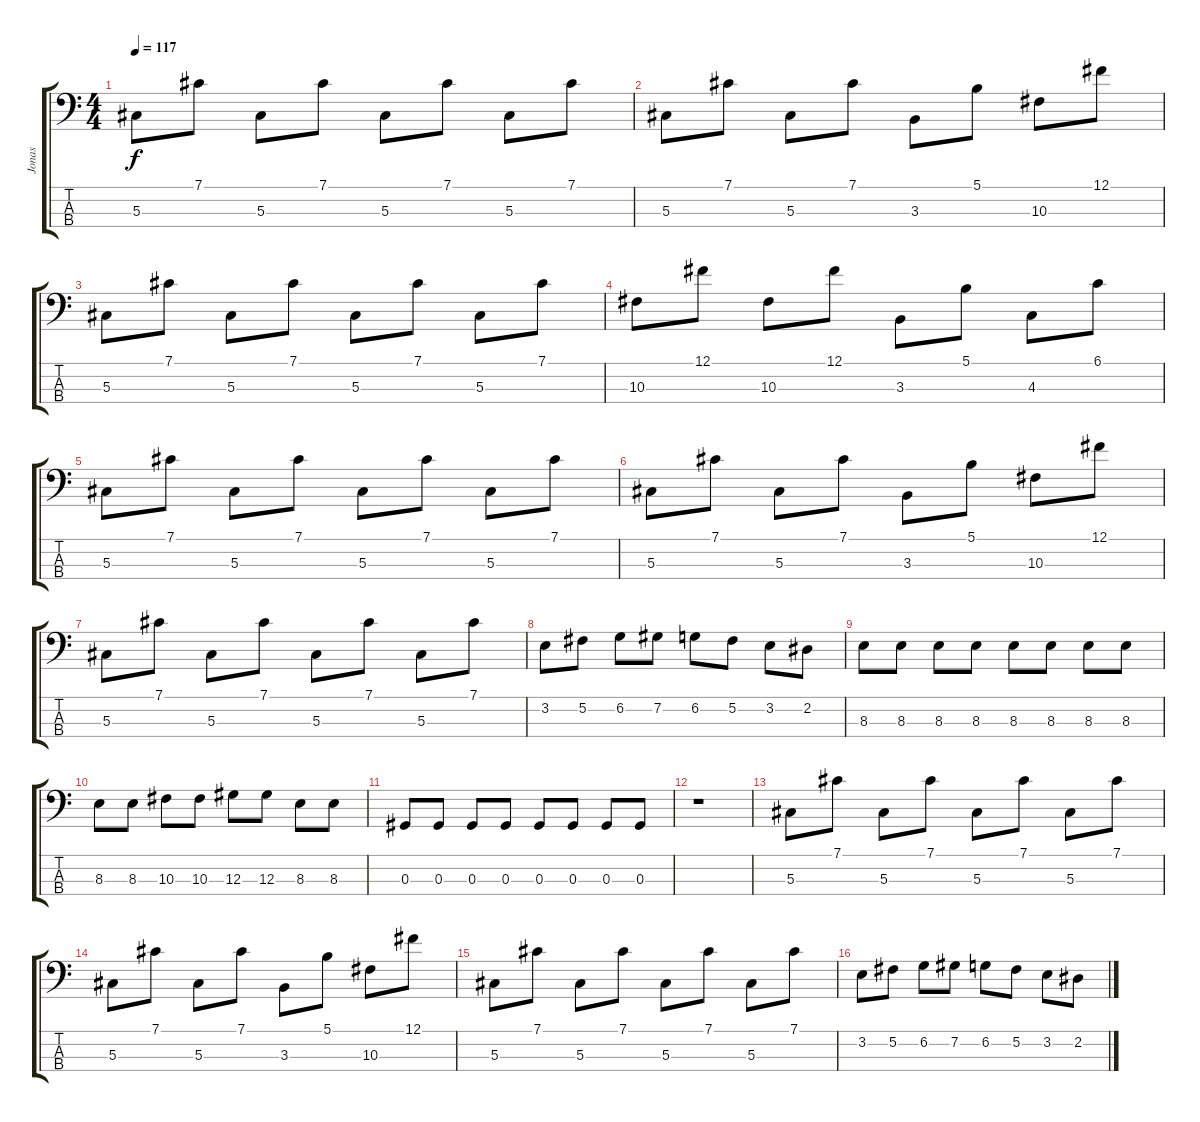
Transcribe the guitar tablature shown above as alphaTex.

\track ("Jonas" "Jonas") {instrument electricbassfinger}
\staff {score tabs}
\tuning (Gb2 Db2 Ab1 Eb1) {hide}
\ts (4 4)
\tempo 117
\clef f4
\ks c
5.3.8{dy f} 7.1.8 5.3.8 7.1.8 5.3.8 7.1.8 5.3.8 7.1.8 |
5.3.8 7.1.8 5.3.8 7.1.8 3.3.8 5.1.8 10.3.8 12.1.8 |
5.3.8 7.1.8 5.3.8 7.1.8 5.3.8 7.1.8 5.3.8 7.1.8 |
10.3.8 12.1.8 10.3.8 12.1.8 3.3.8 5.1.8 4.3.8 6.1.8 |
5.3.8 7.1.8 5.3.8 7.1.8 5.3.8 7.1.8 5.3.8 7.1.8 |
5.3.8 7.1.8 5.3.8 7.1.8 3.3.8 5.1.8 10.3.8 12.1.8 |
5.3.8 7.1.8 5.3.8 7.1.8 5.3.8 7.1.8 5.3.8 7.1.8 |
3.2.8 5.2.8 6.2.8 7.2.8 6.2.8 5.2.8 3.2.8 2.2.8 |
8.3.8 8.3.8 8.3.8 8.3.8 8.3.8 8.3.8 8.3.8 8.3.8 |
8.3.8 8.3.8 10.3.8 10.3.8 12.3.8 12.3.8 8.3.8 8.3.8 |
0.3.8 0.3.8 0.3.8 0.3.8 0.3.8 0.3.8 0.3.8 0.3.8 |
r.1 |
5.3.8 7.1.8 5.3.8 7.1.8 5.3.8 7.1.8 5.3.8 7.1.8 |
5.3.8 7.1.8 5.3.8 7.1.8 3.3.8 5.1.8 10.3.8 12.1.8 |
5.3.8 7.1.8 5.3.8 7.1.8 5.3.8 7.1.8 5.3.8 7.1.8 |
3.2.8 5.2.8 6.2.8 7.2.8 6.2.8 5.2.8 3.2.8 2.2.8
